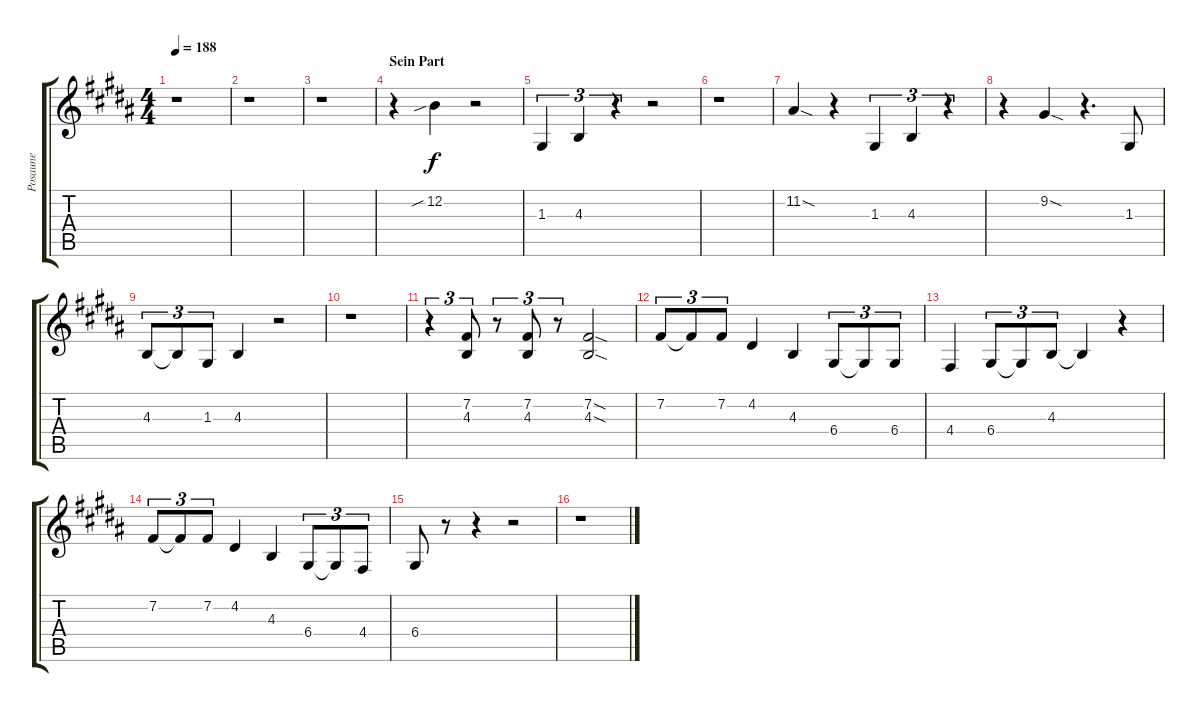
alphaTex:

\track ("Posaune" "Posaune") {instrument trombone}
\staff {score tabs}
\tuning (E4 B3 G3 D3 A2 E2) {hide}
\ts (4 4)
\tempo 188
\clef g2
\ks b
r.1{dy f} |
r.1 |
r.1 |
\section ("" "Sein Part")
r.4 12.2{sib}.4 r.2 |
1.3.4{tu (3 2)} 4.3.4{tu (3 2)} r.4{tu (3 2)} r.2 |
r.1 |
11.2{sod}.4 r.4 1.3.4{tu (3 2)} 4.3.4{tu (3 2)} r.4{tu (3 2)} |
r.4 9.2{sod}.4 r.4{d} 1.3.8 |
4.3.8{tu (3 2)} 4.3{t}.8{tu (3 2)} 1.3.8{tu (3 2)} 4.3.4 r.2 |
r.1 |
r.4{tu (3 2)} (7.2 4.3).8{tu (3 2)} r.8{tu (3 2)} (7.2 4.3).8{tu (3 2)} r.8{tu (3 2)} (7.2{sod} 4.3{sod}).2 |
7.2.8{tu (3 2)} 7.2{t}.8{tu (3 2)} 7.2.8{tu (3 2)} 4.2.4 4.3.4 6.4.8{tu (3 2)} 6.4{t}.8{tu (3 2)} 6.4.8{tu (3 2)} |
4.4.4 6.4.8{tu (3 2)} 6.4{t}.8{tu (3 2)} 4.3.8{tu (3 2)} 4.3{t}.4 r.4 |
7.2.8{tu (3 2)} 7.2{t}.8{tu (3 2)} 7.2.8{tu (3 2)} 4.2.4 4.3.4 6.4.8{tu (3 2)} 6.4{t}.8{tu (3 2)} 4.4.8{tu (3 2)} |
6.4.8 r.8 r.4 r.2 |
r.1
